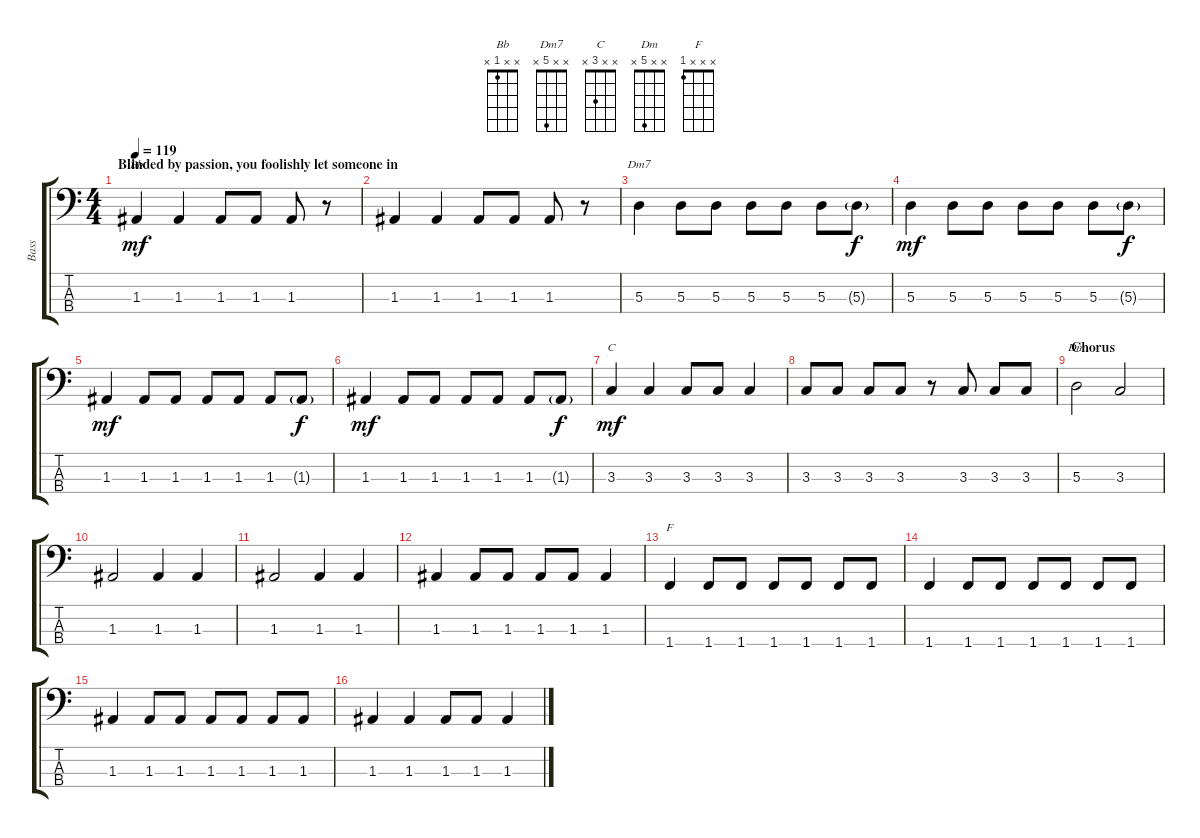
\track ("Bass" "Bass") {instrument electricbasspick}
\staff {score tabs}
\tuning (G2 D2 A1 E1) {hide}
\chord ("Bb" x x 1 x)
\chord ("Dm7" x x 5 x)
\chord ("C" x x 3 x)
\chord ("Dm" x x 5 x)
\chord ("F" x x x 1)
\ts (4 4)
\section ("" "Blinded by passion, you foolishly let someone in")
\tempo 119
\clef f4
\ks c
1.3.4{ch "Bb" dy mf} 1.3.4 1.3.8 1.3.8 1.3.8 r.8 |
1.3.4 1.3.4 1.3.8 1.3.8 1.3.8 r.8 |
5.3.4{ch "Dm7"} 5.3.8 5.3.8 5.3.8 5.3.8 5.3.8 5.3{g}.8{dy f} |
5.3.4{dy mf} 5.3.8 5.3.8 5.3.8 5.3.8 5.3.8 5.3{g}.8{dy f} |
1.3.4{dy mf} 1.3.8 1.3.8 1.3.8 1.3.8 1.3.8 1.3{g}.8{dy f} |
1.3.4{dy mf} 1.3.8 1.3.8 1.3.8 1.3.8 1.3.8 1.3{g}.8{dy f} |
3.3.4{ch "C" dy mf} 3.3.4 3.3.8 3.3.8 3.3.4 |
3.3.8 3.3.8 3.3.8 3.3.8 r.8 3.3.8 3.3.8 3.3.8 |
\section ("" "Chorus")
5.3.2{ch "Dm"} 3.3.2 |
1.3.2 1.3.4 1.3.4 |
1.3.2 1.3.4 1.3.4 |
1.3.4 1.3.8 1.3.8 1.3.8 1.3.8 1.3.4 |
1.4.4{ch "F"} 1.4.8 1.4.8 1.4.8 1.4.8 1.4.8 1.4.8 |
1.4.4 1.4.8 1.4.8 1.4.8 1.4.8 1.4.8 1.4.8 |
1.3.4 1.3.8 1.3.8 1.3.8 1.3.8 1.3.8 1.3.8 |
1.3.4 1.3.4 1.3.8 1.3.8 1.3.4
